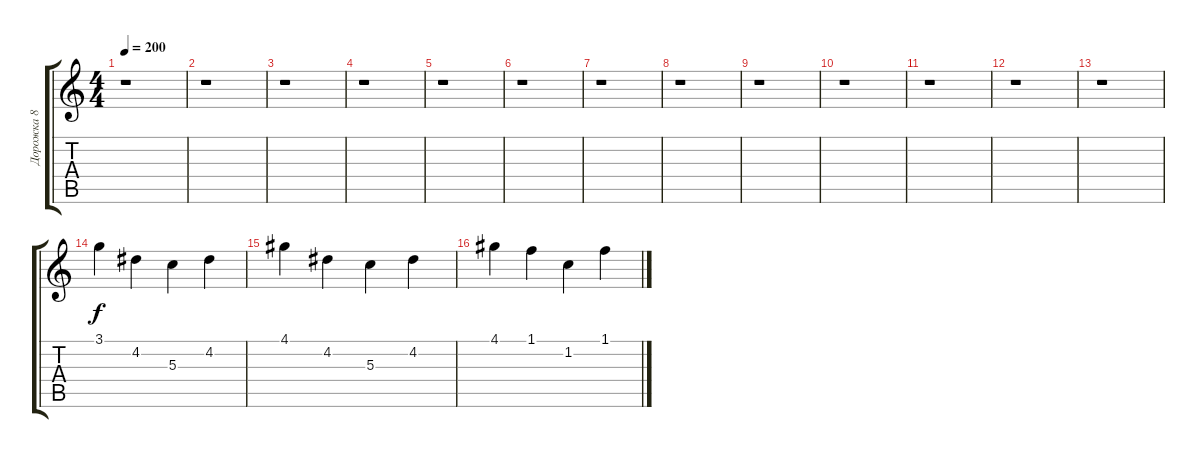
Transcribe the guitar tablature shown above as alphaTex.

\track ("Дорожка 8" "Дорожка 8") {instrument slapbass1}
\staff {score tabs}
\tuning (E4 B3 G3 D3 A2 E2) {hide}
\ts (4 4)
\tempo 200
\clef g2
\ks c
r.1{dy f} |
r.1 |
r.1 |
r.1 |
r.1 |
r.1 |
r.1 |
r.1 |
r.1 |
r.1 |
r.1 |
r.1 |
r.1 |
3.1.4 4.2.4 5.3.4 4.2.4 |
4.1.4 4.2.4 5.3.4 4.2.4 |
4.1.4 1.1.4 1.2.4 1.1.4
